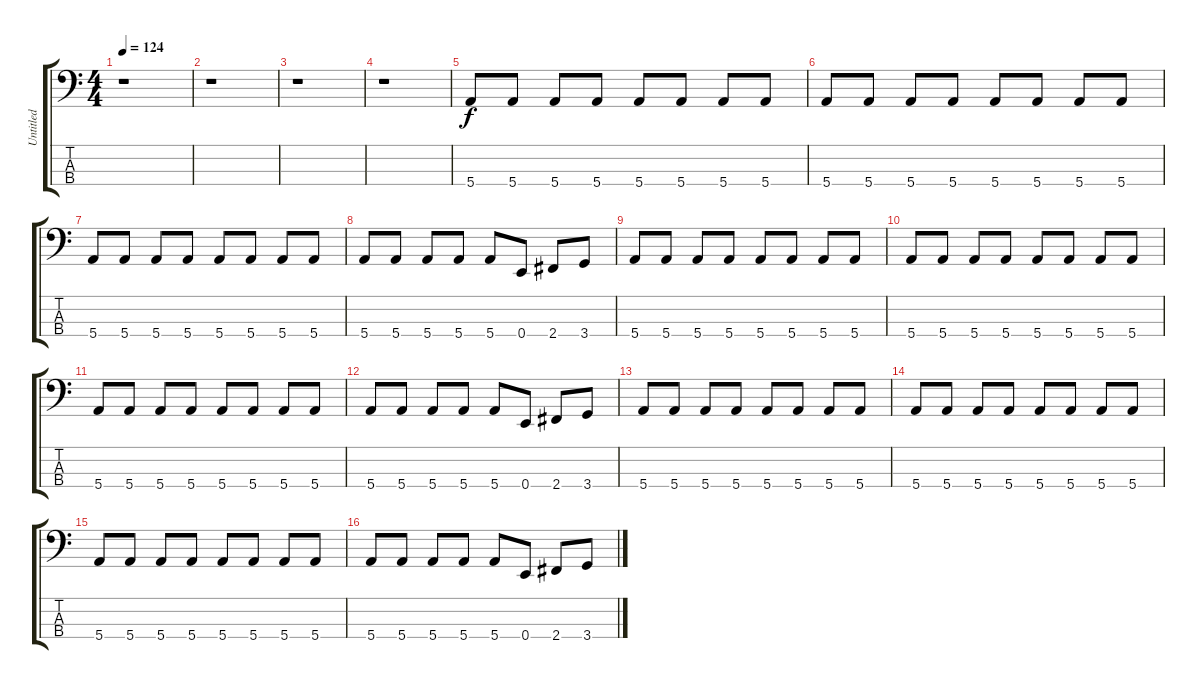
\track ("Untitled" "Untitled") {instrument electricbassfinger}
\staff {score tabs}
\tuning (G2 D2 A1 E1) {hide}
\ts (4 4)
\tempo 124
\clef f4
\ks c
r.1{dy f instrument electricbassfinger} |
r.1 |
r.1 |
r.1 |
5.4.8 5.4.8 5.4.8 5.4.8 5.4.8 5.4.8 5.4.8 5.4.8 |
5.4.8 5.4.8 5.4.8 5.4.8 5.4.8 5.4.8 5.4.8 5.4.8 |
5.4.8 5.4.8 5.4.8 5.4.8 5.4.8 5.4.8 5.4.8 5.4.8 |
5.4.8 5.4.8 5.4.8 5.4.8 5.4.8 0.4.8 2.4.8 3.4.8 |
5.4.8 5.4.8 5.4.8 5.4.8 5.4.8 5.4.8 5.4.8 5.4.8 |
5.4.8 5.4.8 5.4.8 5.4.8 5.4.8 5.4.8 5.4.8 5.4.8 |
5.4.8 5.4.8 5.4.8 5.4.8 5.4.8 5.4.8 5.4.8 5.4.8 |
5.4.8 5.4.8 5.4.8 5.4.8 5.4.8 0.4.8 2.4.8 3.4.8 |
5.4.8 5.4.8 5.4.8 5.4.8 5.4.8 5.4.8 5.4.8 5.4.8 |
5.4.8 5.4.8 5.4.8 5.4.8 5.4.8 5.4.8 5.4.8 5.4.8 |
5.4.8 5.4.8 5.4.8 5.4.8 5.4.8 5.4.8 5.4.8 5.4.8 |
5.4.8 5.4.8 5.4.8 5.4.8 5.4.8 0.4.8 2.4.8 3.4.8
